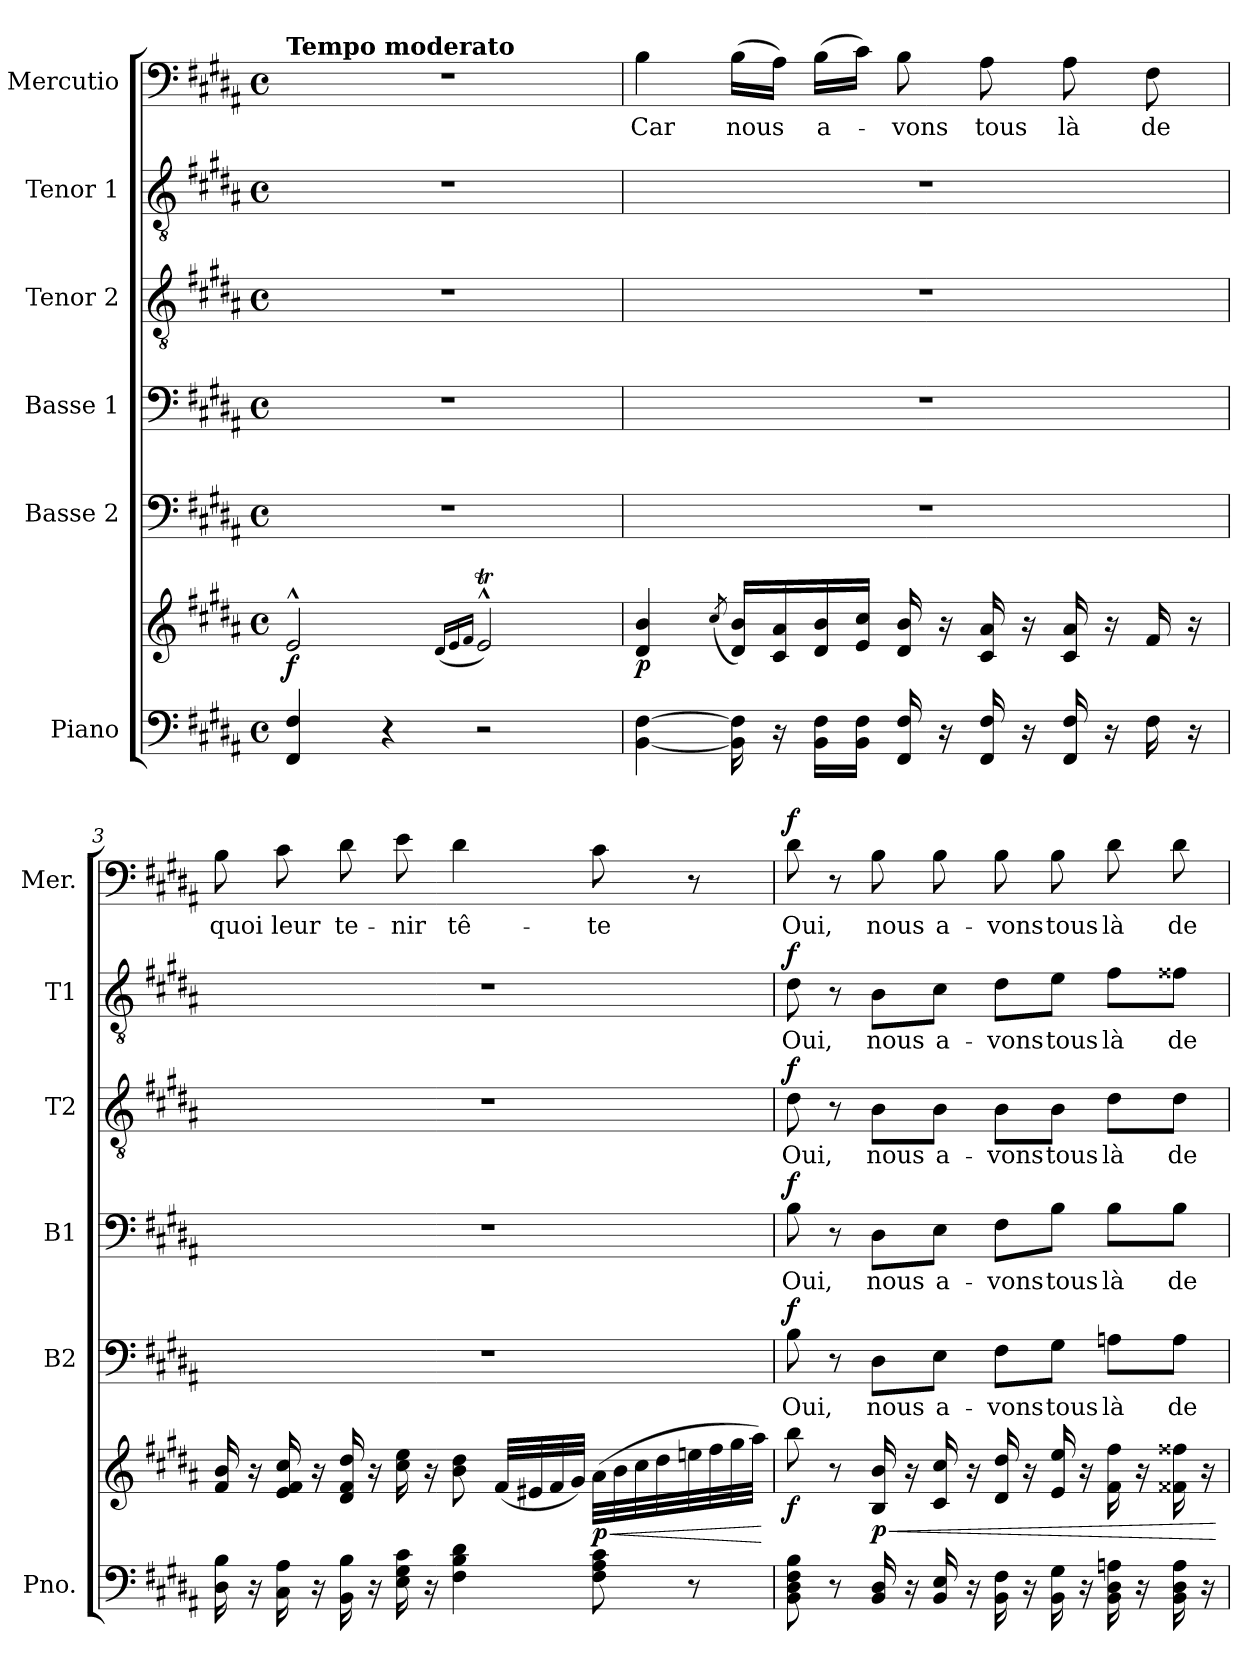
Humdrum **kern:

**kern	**kern	**dynam	**kern	**text	**dynam	**kern	**text	**dynam	**kern	**text	**dynam	**kern	**text	**dynam	**kern	**text	**dynam
*part6	*part6	*part6	*part5	*part5	*part5	*part4	*part4	*part4	*part3	*part3	*part3	*part2	*part2	*part2	*part1	*part1	*part1
*staff7	*staff6	*staff6/7	*staff5	*staff5	*staff5	*staff4	*staff4	*staff4	*staff3	*staff3	*staff3	*staff2	*staff2	*staff2	*staff1	*staff1	*staff1
*I"Piano	*	*	*I"Basse 2	*	*	*I"Basse 1	*	*	*I"Tenor 2	*	*	*I"Tenor 1	*	*	*I"Mercutio	*	*
*I'Pno.	*	*	*I'B2	*	*	*I'B1	*	*	*I'T2	*	*	*I'T1	*	*	*I'Mer.	*	*
*clefF4	*clefG2	*	*clefF4	*	*	*clefF4	*	*	*clefGv2	*	*	*clefGv2	*	*	*clefF4	*	*
*k[f#c#g#d#a#]	*k[f#c#g#d#a#]	*	*k[f#c#g#d#a#]	*	*	*k[f#c#g#d#a#]	*	*	*k[f#c#g#d#a#]	*	*	*k[f#c#g#d#a#]	*	*	*k[f#c#g#d#a#]	*	*
*M4/4	*M4/4	*	*M4/4	*	*	*M4/4	*	*	*M4/4	*	*	*M4/4	*	*	*M4/4	*	*
*met(c)	*met(c)	*	*met(c)	*	*	*met(c)	*	*	*met(c)	*	*	*met(c)	*	*	*met(c)	*	*
*MM80	*MM80	*	*MM80	*	*	*MM80	*	*	*MM80	*	*	*MM80	*	*	*MM80	*	*
=1	=1	=1	=1	=1	=1	=1	=1	=1	=1	=1	=1	=1	=1	=1	=1	=1	=1
!	!	!	!	!	!	!	!	!	!	!	!	!	!	!	!LO:TX:a:B:t=Tempo moderato	!	!
!	!	!LO:DY:b	!	!	!	!	!	!	!	!	!	!	!	!	!	!	!
4FF#/ 4F#/	2e^^/	f	1r	.	.	1r	.	.	1r	.	.	1r	.	.	1r	.	.
4r	.	.	.	.	.	.	.	.	.	.	.	.	.	.	.	.	.
.	(<16qd#/LL	.	.	.	.	.	.	.	.	.	.	.	.	.	.	.	.
.	16qe/	.	.	.	.	.	.	.	.	.	.	.	.	.	.	.	.
.	16qf#/JJ	.	.	.	.	.	.	.	.	.	.	.	.	.	.	.	.
2r	2eT^^/)	.	.	.	.	.	.	.	.	.	.	.	.	.	.	.	.
=2	=2	=2	=2	=2	=2	=2	=2	=2	=2	=2	=2	=2	=2	=2	=2	=2	=2
!	!	!LO:DY:b	!	!	!	!	!	!	!	!	!	!	!	!	!	!LO:LY:b	!
[4BB\ [4F#\	4d#/ 4b/	p	1r	.	.	1r	.	.	1r	.	.	1r	.	.	4B\	Car	.
.	(<8qcc#/	.	.	.	.	.	.	.	.	.	.	.	.	.	.	.	.
!	!	!	!	!	!	!	!	!	!	!	!	!	!	!	!	!LO:LY:b	!
16BB\] 16F#\]	16d#/ 16b/LL)	.	.	.	.	.	.	.	.	.	.	.	.	.	(>16B\LL	nous	.
16r	16c#/ 16a#/	.	.	.	.	.	.	.	.	.	.	.	.	.	16A#\JJ)	.	.
!	!	!	!	!	!	!	!	!	!	!	!	!	!	!	!	!LO:LY:b	!
16BB\ 16F#\LL	16d#/ 16b/	.	.	.	.	.	.	.	.	.	.	.	.	.	(>16B\LL	a-	.
16BB\ 16F#\JJ	16e/ 16cc#/JJ	.	.	.	.	.	.	.	.	.	.	.	.	.	16c#\JJ)	.	.
!	!	!	!	!	!	!	!	!	!	!	!	!	!	!	!	!LO:LY:b	!
16FF#/ 16F#/	16d#/ 16b/	.	.	.	.	.	.	.	.	.	.	.	.	.	8B\	-vons	.
16r	16r	.	.	.	.	.	.	.	.	.	.	.	.	.	.	.	.
!	!	!	!	!	!	!	!	!	!	!	!	!	!	!	!	!LO:LY:b	!
16FF#/ 16F#/	16c#/ 16a#/	.	.	.	.	.	.	.	.	.	.	.	.	.	8A#\	tous	.
16r	16r	.	.	.	.	.	.	.	.	.	.	.	.	.	.	.	.
!	!	!	!	!	!	!	!	!	!	!	!	!	!	!	!	!LO:LY:b	!
16FF#/ 16F#/	16c#/ 16a#/	.	.	.	.	.	.	.	.	.	.	.	.	.	8A#\	là	.
16r	16r	.	.	.	.	.	.	.	.	.	.	.	.	.	.	.	.
!	!	!	!	!	!	!	!	!	!	!	!	!	!	!	!	!LO:LY:b	!
16F#\	16f#/	.	.	.	.	.	.	.	.	.	.	.	.	.	8F#\	de	.
16r	16r	.	.	.	.	.	.	.	.	.	.	.	.	.	.	.	.
!!LO:PB:g=z
=3	=3	=3	=3	=3	=3	=3	=3	=3	=3	=3	=3	=3	=3	=3	=3	=3	=3
!	!	!	!	!	!	!	!	!	!	!	!	!	!	!	!	!LO:LY:b	!
16D#\ 16B\	16f#/ 16b/	.	1r	.	.	1r	.	.	1r	.	.	1r	.	.	8B\	quoi	.
16r	16r	.	.	.	.	.	.	.	.	.	.	.	.	.	.	.	.
!	!	!	!	!	!	!	!	!	!	!	!	!	!	!	!	!LO:LY:b	!
16C#\ 16A#\	16e/ 16f#/ 16cc#/	.	.	.	.	.	.	.	.	.	.	.	.	.	8c#\	leur	.
16r	16r	.	.	.	.	.	.	.	.	.	.	.	.	.	.	.	.
!	!	!	!	!	!	!	!	!	!	!	!	!	!	!	!	!LO:LY:b	!
16BB\ 16B\	16d#/ 16f#/ 16dd#/	.	.	.	.	.	.	.	.	.	.	.	.	.	8d#\	te-	.
16r	16r	.	.	.	.	.	.	.	.	.	.	.	.	.	.	.	.
!	!	!	!	!	!	!	!	!	!	!	!	!	!	!	!	!LO:LY:b	!
16E\ 16G#\ 16c#\	16cc#\ 16ee\	.	.	.	.	.	.	.	.	.	.	.	.	.	8e\	-nir	.
16r	16r	.	.	.	.	.	.	.	.	.	.	.	.	.	.	.	.
!	!	!	!	!	!	!	!	!	!	!	!	!	!	!	!	!LO:LY:b	!
4F#\ 4B\ 4d#\	8b\ 8dd#\	.	.	.	.	.	.	.	.	.	.	.	.	.	4d#\	tê-	.
.	(<32f#/LLL	.	.	.	.	.	.	.	.	.	.	.	.	.	.	.	.
.	32e#X/	.	.	.	.	.	.	.	.	.	.	.	.	.	.	.	.
.	32f#/	.	.	.	.	.	.	.	.	.	.	.	.	.	.	.	.
.	32g#/JJJ)	.	.	.	.	.	.	.	.	.	.	.	.	.	.	.	.
!	!	!LO:HP:b	!	!	!	!	!	!	!	!	!	!	!	!	!	!LO:LY:b	!
!	!	!LO:DY:n=1:b	!	!	!	!	!	!	!	!	!	!	!	!	!	!	!
8F#\ 8A#\ 8c#\	(>32a#\LLL	< p	.	.	.	.	.	.	.	.	.	.	.	.	8c#\	-te	.
.	32b\	.	.	.	.	.	.	.	.	.	.	.	.	.	.	.	.
.	32cc#\	.	.	.	.	.	.	.	.	.	.	.	.	.	.	.	.
.	32dd#\	.	.	.	.	.	.	.	.	.	.	.	.	.	.	.	.
8r	32een\	.	.	.	.	.	.	.	.	.	.	.	.	.	8r	.	.
.	32ff#\	.	.	.	.	.	.	.	.	.	.	.	.	.	.	.	.
.	32gg#\	.	.	.	.	.	.	.	.	.	.	.	.	.	.	.	.
.	32aa#\JJJ)	.	.	.	.	.	.	.	.	.	.	.	.	.	.	.	.
.	.	[	.	.	.	.	.	.	.	.	.	.	.	.	.	.	.
=4	=4	=4	=4	=4	=4	=4	=4	=4	=4	=4	=4	=4	=4	=4	=4	=4	=4
!	!	!LO:DY:b	!	!LO:LY:b	!LO:DY:a	!	!LO:LY:b	!LO:DY:a	!	!LO:LY:b	!LO:DY:a	!	!LO:LY:b	!LO:DY:a	!	!LO:LY:b	!LO:DY:a
8BB\ 8D#\ 8F#\ 8B\	8bb\	f	8B\	Oui,	f	8B\	Oui,	f	8d#\	Oui,	f	8d#\	Oui,	f	8d#\	Oui,	f
8r	8r	.	8r	.	.	8r	.	.	8r	.	.	8r	.	.	8r	.	.
!	!	!LO:HP:b	!	!LO:LY:b	!	!	!LO:LY:b	!	!	!LO:LY:b	!	!	!LO:LY:b	!	!	!LO:LY:b	!
!	!	!LO:DY:n=1:b	!	!	!	!	!	!	!	!	!	!	!	!	!	!	!
16BB/ 16D#/	16B/ 16b/	< p	8D#\L	nous	.	8D#\L	nous	.	8B\L	nous	.	8B\L	nous	.	8B\	nous	.
16r	16r	.	.	.	.	.	.	.	.	.	.	.	.	.	.	.	.
!	!	!	!	!LO:LY:b	!	!	!LO:LY:b	!	!	!LO:LY:b	!	!	!LO:LY:b	!	!	!LO:LY:b	!
16BB/ 16E/	16c#/ 16cc#/	.	8E\J	a-	.	8E\J	a-	.	8B\J	a-	.	8c#\J	a-	.	8B\	a-	.
16r	16r	.	.	.	.	.	.	.	.	.	.	.	.	.	.	.	.
!	!	!	!	!LO:LY:b	!	!	!LO:LY:b	!	!	!LO:LY:b	!	!	!LO:LY:b	!	!	!LO:LY:b	!
16BB\ 16F#\	16d#/ 16dd#/	.	8F#\L	-vons	.	8F#\L	-vons	.	8B\L	-vons	.	8d#\L	-vons	.	8B\	-vons	.
16r	16r	.	.	.	.	.	.	.	.	.	.	.	.	.	.	.	.
!	!	!	!	!LO:LY:b	!	!	!LO:LY:b	!	!	!LO:LY:b	!	!	!LO:LY:b	!	!	!LO:LY:b	!
16BB\ 16G#\	16e/ 16ee/	.	8G#\J	tous	.	8B\J	tous	.	8B\J	tous	.	8e\J	tous	.	8B\	tous	.
16r	16r	.	.	.	.	.	.	.	.	.	.	.	.	.	.	.	.
!	!	!	!	!LO:LY:b	!	!	!LO:LY:b	!	!	!LO:LY:b	!	!	!LO:LY:b	!	!	!LO:LY:b	!
16BB\ 16D#\ 16An\	16f#\ 16ff#\	.	8An\L	là	.	8B\L	là	.	8d#\L	là	.	8f#\L	là	.	8d#\	là	.
16r	16r	.	.	.	.	.	.	.	.	.	.	.	.	.	.	.	.
!	!	!	!	!LO:LY:b	!	!	!LO:LY:b	!	!	!LO:LY:b	!	!	!LO:LY:b	!	!	!LO:LY:b	!
16BB\ 16D#\ 16A\	16f##X\ 16ff##X\	.	8A\J	de	.	8B\J	de	.	8d#\J	de	.	8f##X\J	de	.	8d#\	de	.
16r	16r	.	.	.	.	.	.	.	.	.	.	.	.	.	.	.	.
.	.	[	.	.	.	.	.	.	.	.	.	.	.	.	.	.	.
=	=	=	=	=	=	=	=	=	=	=	=	=	=	=	=	=	=
*-	*-	*-	*-	*-	*-	*-	*-	*-	*-	*-	*-	*-	*-	*-	*-	*-	*-
